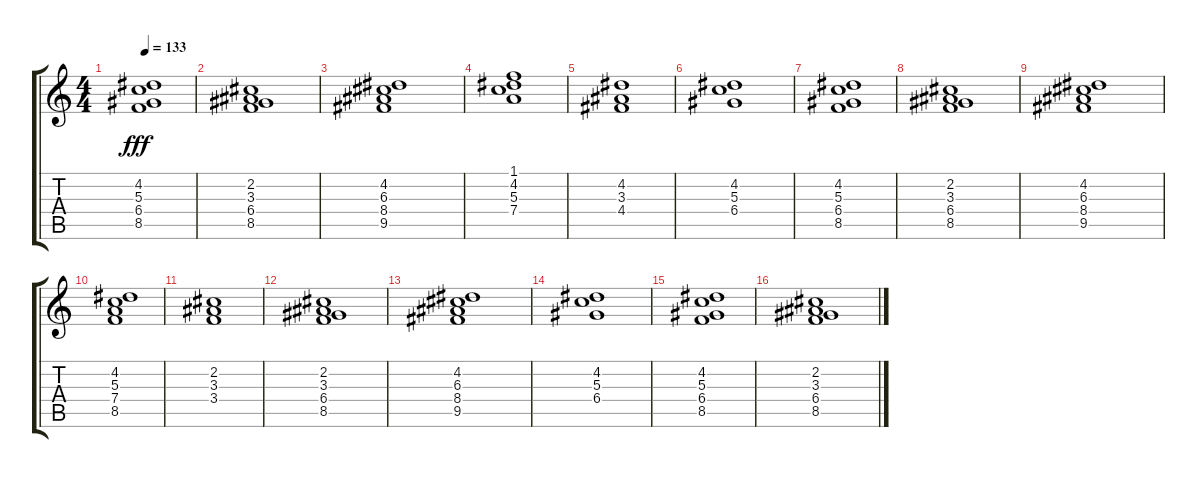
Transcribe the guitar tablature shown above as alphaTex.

\track "" {instrument electricbassfinger}
\staff {score tabs}
\tuning (E4 B3 G3 D3 A2 E2) {hide}
\ts (4 4)
\tempo 133
\clef g2
\ks c
(4.2 5.3 6.4 8.5).1{dy fff} |
(2.2 3.3 6.4 8.5).1 |
(4.2 6.3 8.4 9.5).1 |
(1.1 4.2 5.3 7.4).1 |
(4.2 3.3 4.4).1 |
(4.2 5.3 6.4).1 |
(4.2 5.3 6.4 8.5).1 |
(2.2 3.3 6.4 8.5).1 |
(4.2 6.3 8.4 9.5).1 |
(4.2 5.3 7.4 8.5).1 |
(2.2 3.3 3.4).1 |
(2.2 3.3 6.4 8.5).1 |
(4.2 6.3 8.4 9.5).1 |
(4.2 5.3 6.4).1 |
(4.2 5.3 6.4 8.5).1 |
(2.2 3.3 6.4 8.5).1
